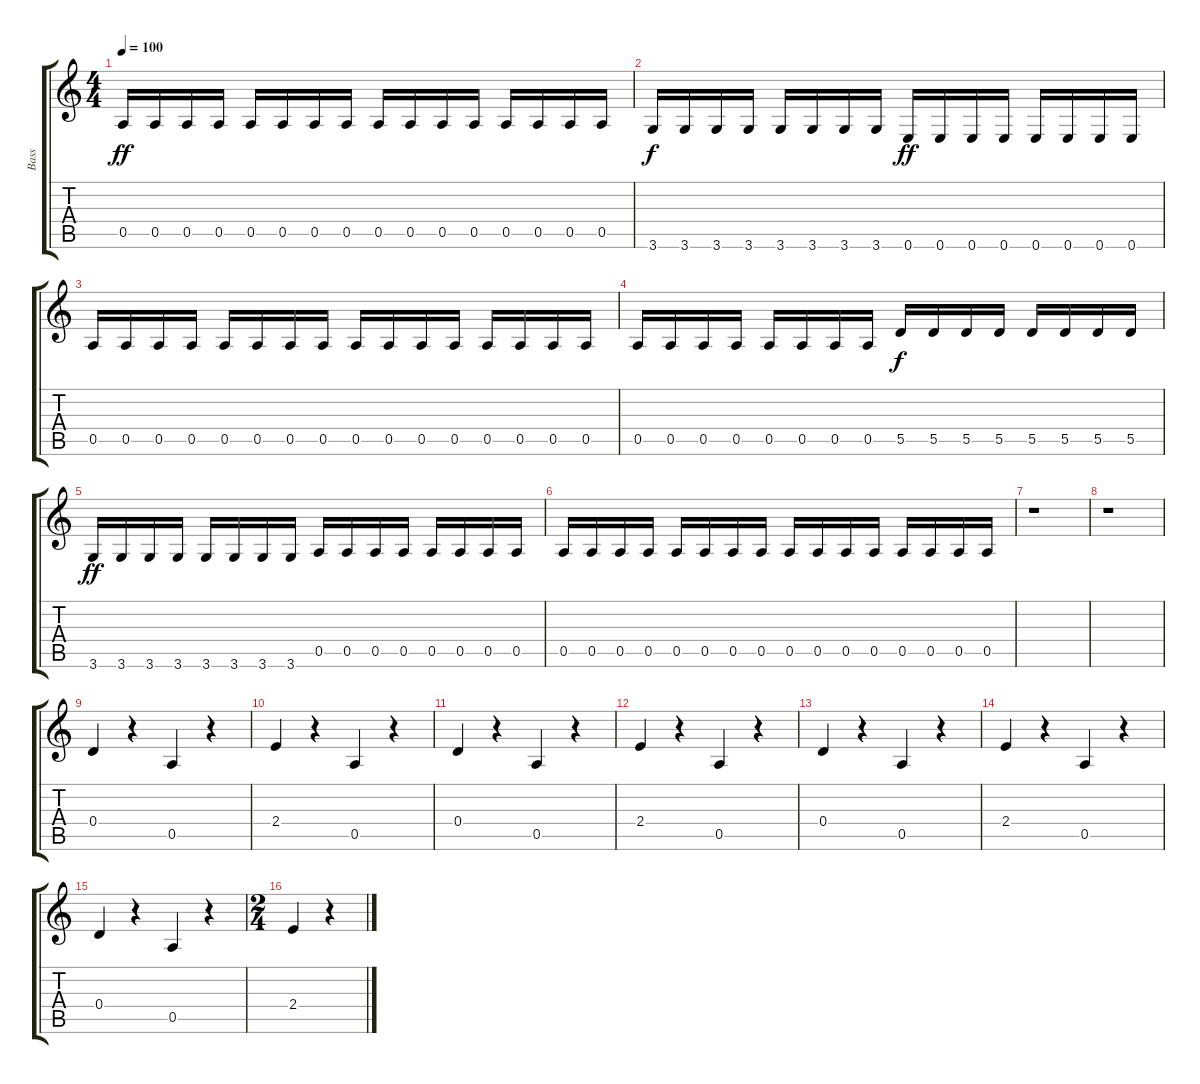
\track ("Bass" "Bass") {instrument electricbassfinger}
\staff {score tabs}
\tuning (E4 B3 G3 D3 A2 E2) {hide}
\ts (4 4)
\tempo 100
\clef g2
\ks c
0.5.16{dy ff} 0.5.16 0.5.16 0.5.16 0.5.16 0.5.16 0.5.16 0.5.16 0.5.16 0.5.16 0.5.16 0.5.16 0.5.16 0.5.16 0.5.16 0.5.16 |
3.6.16{dy f} 3.6.16 3.6.16 3.6.16 3.6.16 3.6.16 3.6.16 3.6.16 0.6.16{dy ff} 0.6.16 0.6.16 0.6.16 0.6.16 0.6.16 0.6.16 0.6.16 |
0.5.16 0.5.16 0.5.16 0.5.16 0.5.16 0.5.16 0.5.16 0.5.16 0.5.16 0.5.16 0.5.16 0.5.16 0.5.16 0.5.16 0.5.16 0.5.16 |
0.5.16 0.5.16 0.5.16 0.5.16 0.5.16 0.5.16 0.5.16 0.5.16 5.5.16{dy f} 5.5.16 5.5.16 5.5.16 5.5.16 5.5.16 5.5.16 5.5.16 |
3.6.16{dy ff} 3.6.16 3.6.16 3.6.16 3.6.16 3.6.16 3.6.16 3.6.16 0.5.16 0.5.16 0.5.16 0.5.16 0.5.16 0.5.16 0.5.16 0.5.16 |
0.5.16 0.5.16 0.5.16 0.5.16 0.5.16 0.5.16 0.5.16 0.5.16 0.5.16 0.5.16 0.5.16 0.5.16 0.5.16 0.5.16 0.5.16 0.5.16 |
r.1 |
r.1 |
0.4.4{instrument acousticbass} r.4 0.5.4 r.4 |
2.4.4 r.4 0.5.4 r.4 |
0.4.4 r.4 0.5.4 r.4 |
2.4.4 r.4 0.5.4 r.4 |
0.4.4 r.4 0.5.4 r.4 |
2.4.4 r.4 0.5.4 r.4 |
0.4.4 r.4 0.5.4 r.4 |
\ts (2 4)
2.4.4 r.4
